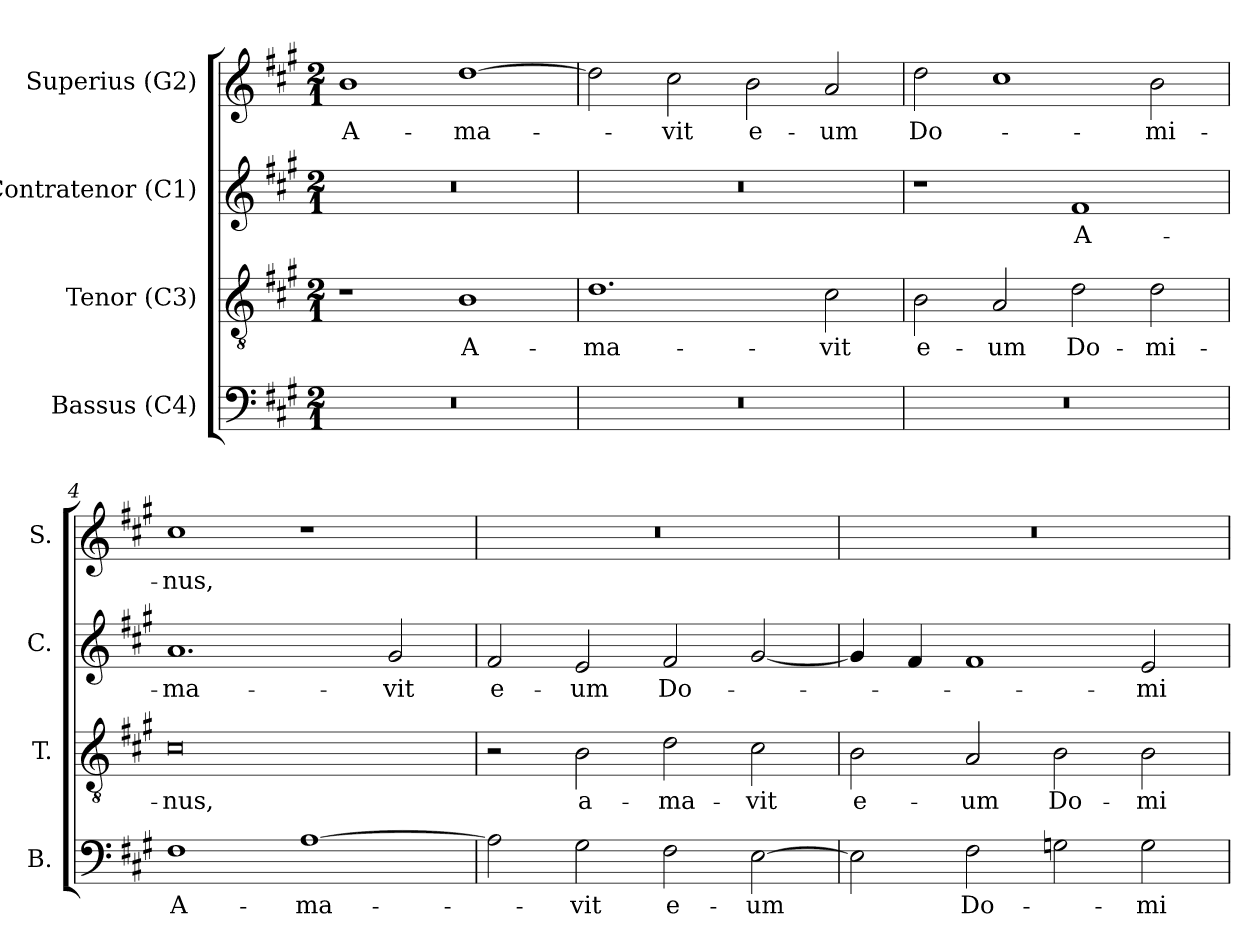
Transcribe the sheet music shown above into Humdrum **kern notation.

**kern	**text	**kern	**text	**kern	**text	**kern	**text
*part4	*part4	*part3	*part3	*part2	*part2	*part1	*part1
*staff4	*staff4	*staff3	*staff3	*staff2	*staff2	*staff1	*staff1
*I"Bassus (C4)	*	*I"Tenor (C3)	*	*I"Contratenor (C1)	*	*I"Superius (G2)	*
*I'B.	*	*I'T.	*	*I'C.	*	*I'S.	*
!!LO:PB:g=z
*clefF4	*	*clefGv2	*	*clefG2	*	*clefG2	*
*	*	*ITrd7c12	*	*ITrd7c12	*	*	*
*k[f#c#g#]	*	*k[f#c#g#]	*	*k[f#c#g#]	*	*k[f#c#g#]	*
*A:	*	*A:	*	*A:	*	*A:	*
*M2/1	*	*M2/1	*	*M2/1	*	*M2/1	*
=1	=1	=1	=1	=1	=1	=1	=1
!LO:N:vis=1	!	!	!	!LO:N:vis=1	!	!	!
!	!	!	!	!	!	!	!LO:LY:b:color=#000000
0r	.	1r	.	0r	.	1bi	A-
!	!	!	!LO:LY:b:color=#000000	!	!	!	!
!	!	!	!	!	!	!	!LO:LY:b:color=#000000
.	.	1BBi	A-	.	.	[1ddi	-ma-
=2	=2	=2	=2	=2	=2	=2	=2
!LO:N:vis=1	!	!	!	!	!	!	!
!	!	!	!LO:LY:b:color=#000000	!LO:N:vis=1	!	!	!
0r	.	1.Di	-ma-	0r	.	2ddi\]	.
!	!	!	!	!	!	!	!LO:LY:b:color=#000000
.	.	.	.	.	.	2cc#i\	-vit
!	!	!	!	!	!	!	!LO:LY:b:color=#000000
.	.	.	.	.	.	2bi\	e-
!	!	!	!LO:LY:b:color=#000000	!	!	!	!
!	!	!	!	!	!	!	!LO:LY:b:color=#000000
.	.	2C#i\	-vit	.	.	2ai/	-um
=3	=3	=3	=3	=3	=3	=3	=3
!LO:N:vis=1	!	!	!	!	!	!	!
!	!	!	!LO:LY:b:color=#000000	!	!	!	!
!	!	!	!	!	!	!	!LO:LY:b:color=#000000
0r	.	2BBi\	e-	1r	.	2ddi\	Do-
!	!	!	!LO:LY:b:color=#000000	!	!	!	!
.	.	2AAi/	-um	.	.	1cc#i	.
!	!	!	!LO:LY:b:color=#000000	!	!	!	!
!	!	!	!	!	!LO:LY:b:color=#000000	!	!
.	.	2Di\	Do-	1F#i	A-	.	.
!	!	!	!LO:LY:b:color=#000000	!	!	!	!
!	!	!	!	!	!	!	!LO:LY:b:color=#000000
.	.	2Di\	-mi-	.	.	2bi\	-mi-
=4	=4	=4	=4	=4	=4	=4	=4
!	!LO:LY:b:color=#000000	!	!	!	!	!	!
!	!	!	!LO:LY:b:color=#000000	!	!	!	!
!	!	!	!	!	!LO:LY:b:color=#000000	!	!
!	!	!	!	!	!	!	!LO:LY:b:color=#000000
1F#i	A-	0C#i	-nus,	1.Ai	-ma-	1cc#i	-nus,
!	!LO:LY:b:color=#000000	!	!	!	!	!	!
[1Ai	-ma-	.	.	.	.	1r	.
!	!	!	!	!	!LO:LY:b:color=#000000	!	!
.	.	.	.	2G#i/	-vit	.	.
=5	=5	=5	=5	=5	=5	=5	=5
!	!	!	!	!	!LO:LY:b:color=#000000	!LO:N:vis=1	!
2Ai\]	.	2r	.	2F#i/	e-	0r	.
!	!LO:LY:b:color=#000000	!	!	!	!	!	!
!	!	!	!LO:LY:b:color=#000000	!	!	!	!
!	!	!	!	!	!LO:LY:b:color=#000000	!	!
2G#i\	-vit	2BBi\	a-	2Ei/	-um	.	.
!	!LO:LY:b:color=#000000	!	!	!	!	!	!
!	!	!	!LO:LY:b:color=#000000	!	!	!	!
!	!	!	!	!	!LO:LY:b:color=#000000	!	!
2F#i\	e-	2Di\	-ma-	2F#i/	Do-	.	.
!	!LO:LY:b:color=#000000	!	!	!	!	!	!
!	!	!	!LO:LY:b:color=#000000	!	!	!	!
[2Ei\	-um	2C#i\	-vit	[2G#i/	.	.	.
!!LO:LB:g=z
=6	=6	=6	=6	=6	=6	=6	=6
!	!	!	!LO:LY:b:color=#000000	!	!	!LO:N:vis=1	!
2Ei\]	.	2BBi\	e-	4G#i/]	.	0r	.
.	.	.	.	4F#i/	.	.	.
!	!LO:LY:b:color=#000000	!	!	!	!	!	!
!	!	!	!LO:LY:b:color=#000000	!	!	!	!
2F#i\	Do-	2AAi/	-um	1F#i	.	.	.
!	!	!	!LO:LY:b:color=#000000	!	!	!	!
2Gi\	.	2BBi\	Do-	.	.	.	.
!	!LO:LY:b:color=#000000	!	!	!	!	!	!
!	!	!	!LO:LY:b:color=#000000	!	!	!	!
!	!	!	!	!	!LO:LY:b:color=#000000	!	!
2Gi\	-mi-	2BBi\	-mi-	2Ei/	-mi-	.	.
=	=	=	=	=	=	=	=
*-	*-	*-	*-	*-	*-	*-	*-
